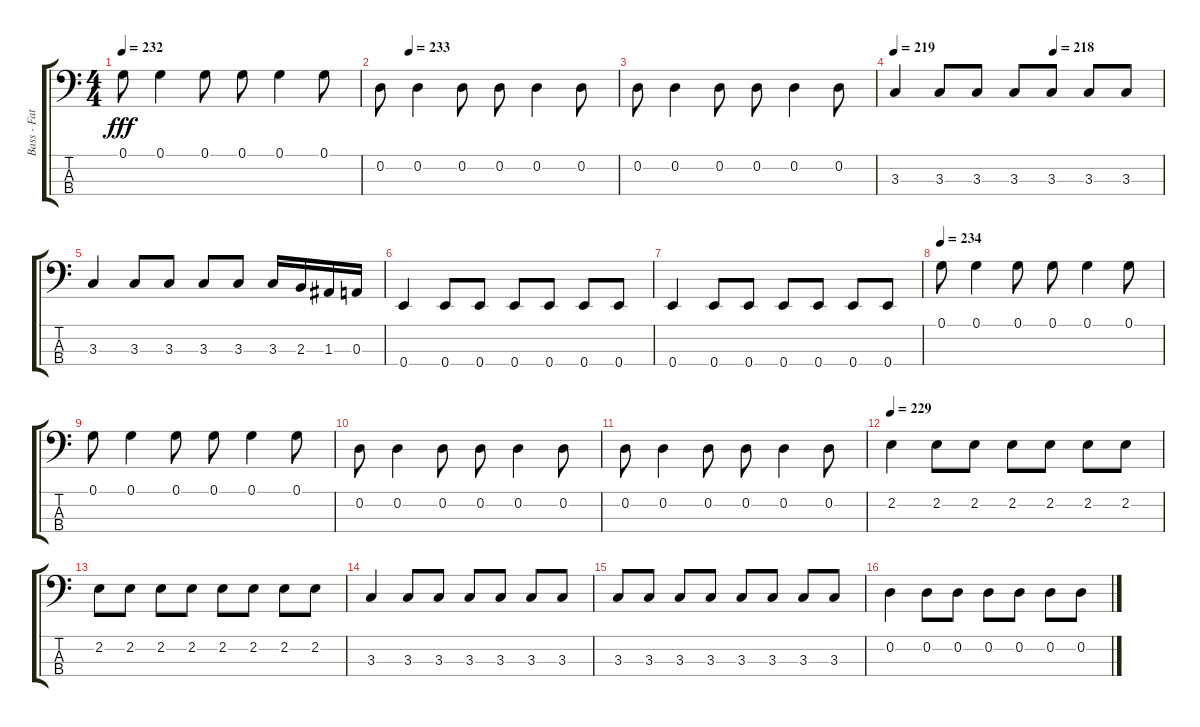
\track ("Bass - Fat Mike" "Bass - Fat") {instrument electricbasspick}
\staff {score tabs}
\tuning (G2 D2 A1 E1) {hide}
\ts (4 4)
\tempo 232
\clef f4
\ks c
0.1.8{dy fff} 0.1.4 0.1.8 0.1.8 0.1.4 0.1.8 |
\tempo (233 0.125)
0.2.8 0.2.4 0.2.8 0.2.8 0.2.4 0.2.8 |
0.2.8 0.2.4 0.2.8 0.2.8 0.2.4 0.2.8 |
\tempo 219
\tempo (218 0.59375)
3.3.4 3.3.8 3.3.8 3.3.8 3.3.8 3.3.8 3.3.8 |
3.3.4 3.3.8 3.3.8 3.3.8 3.3.8 3.3.16 2.3.16 1.3.16 0.3.16 |
0.4.4 0.4.8 0.4.8 0.4.8 0.4.8 0.4.8 0.4.8 |
0.4.4 0.4.8 0.4.8 0.4.8 0.4.8 0.4.8 0.4.8 |
\tempo 234
0.1.8 0.1.4 0.1.8 0.1.8 0.1.4 0.1.8 |
0.1.8 0.1.4 0.1.8 0.1.8 0.1.4 0.1.8 |
0.2.8 0.2.4 0.2.8 0.2.8 0.2.4 0.2.8 |
0.2.8 0.2.4 0.2.8 0.2.8 0.2.4 0.2.8 |
\tempo 229
2.2.4 2.2.8 2.2.8 2.2.8 2.2.8 2.2.8 2.2.8 |
2.2.8 2.2.8 2.2.8 2.2.8 2.2.8 2.2.8 2.2.8 2.2.8 |
3.3.4 3.3.8 3.3.8 3.3.8 3.3.8 3.3.8 3.3.8 |
3.3.8 3.3.8 3.3.8 3.3.8 3.3.8 3.3.8 3.3.8 3.3.8 |
0.2.4 0.2.8 0.2.8 0.2.8 0.2.8 0.2.8 0.2.8
